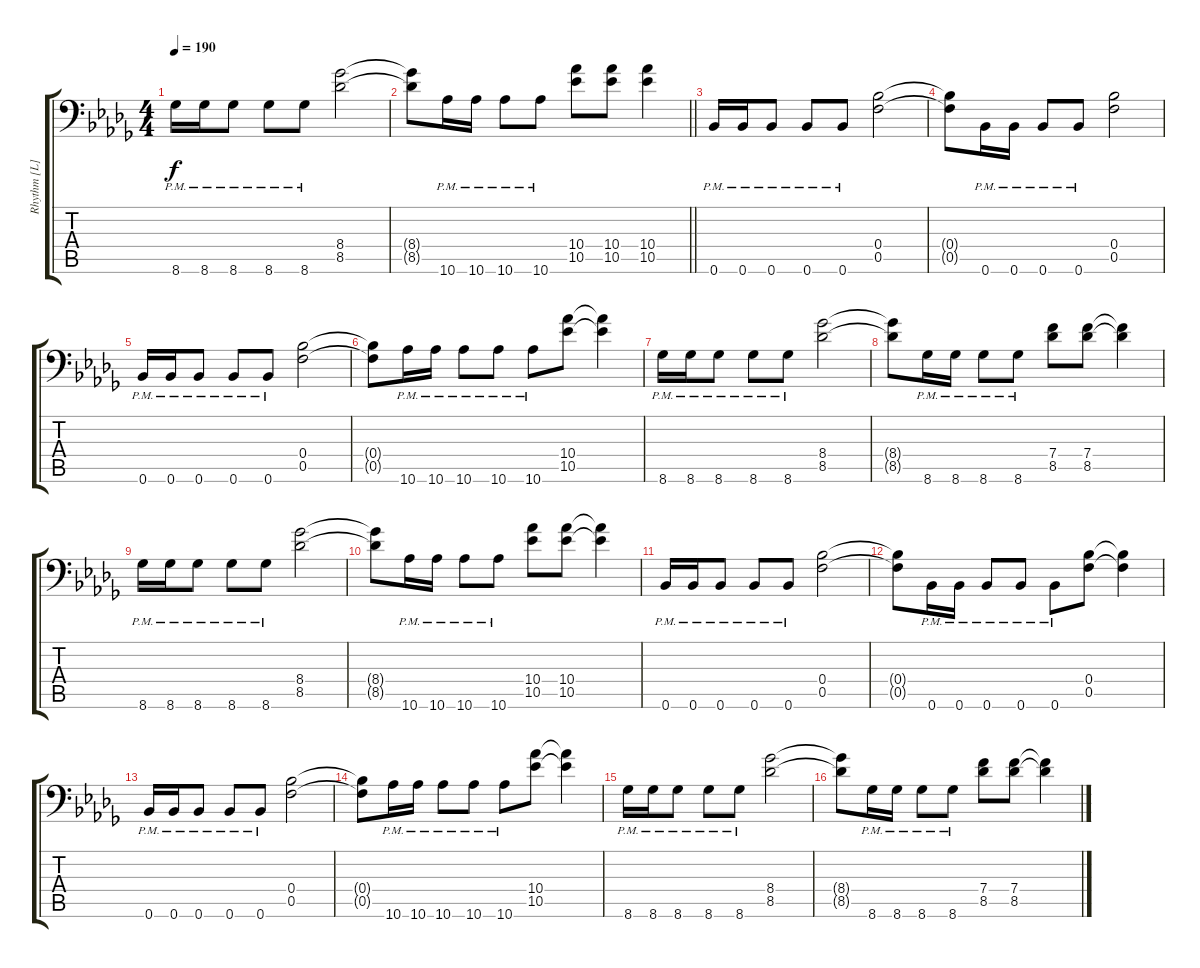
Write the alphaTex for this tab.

\track ("Rhythm [L]" "Rhythm [L]") {instrument distortionguitar}
\staff {score tabs}
\tuning (C4 G3 Eb3 Bb2 F2 Bb1) {hide}
\ts (4 4)
\tempo 190
\clef f4
\ks db
8.6{pm}.16{dy f} 8.6{pm}.16 8.6{pm}.8 8.6{pm}.8 8.6{pm}.8 (8.4 8.5).2 |
\barLineRight lightlight
(8.4{t} 8.5{t}).8 10.6{pm}.16 10.6{pm}.16 10.6{pm}.8 10.6{pm}.8 (10.4 10.5).8 (10.4 10.5).8 (10.4 10.5).4 |
0.6{pm}.16 0.6{pm}.16 0.6{pm}.8 0.6{pm}.8 0.6{pm}.8 (0.4 0.5).2 |
(0.4{t} 0.5{t}).8 0.6{pm}.16 0.6{pm}.16 0.6{pm}.8 0.6{pm}.8 (0.4 0.5).2 |
0.6{pm}.16 0.6{pm}.16 0.6{pm}.8 0.6{pm}.8 0.6{pm}.8 (0.4 0.5).2 |
(0.4{t} 0.5{t}).8 10.6{pm}.16 10.6{pm}.16 10.6{pm}.8 10.6{pm}.8 10.6{pm}.8 (10.4 10.5).8 (10.4{t} 10.5{t}).4 |
8.6{pm}.16 8.6{pm}.16 8.6{pm}.8 8.6{pm}.8 8.6{pm}.8 (8.4 8.5).2 |
(8.4{t} 8.5{t}).8 8.6{pm}.16 8.6{pm}.16 8.6{pm}.8 8.6{pm}.8 (7.4 8.5).8 (7.4 8.5).8 (7.4{t} 8.5{t}).4 |
8.6{pm}.16 8.6{pm}.16 8.6{pm}.8 8.6{pm}.8 8.6{pm}.8 (8.4 8.5).2 |
(8.4{t} 8.5{t}).8 10.6{pm}.16 10.6{pm}.16 10.6{pm}.8 10.6{pm}.8 (10.4 10.5).8 (10.4 10.5).8 (10.4{t} 10.5{t}).4 |
0.6{pm}.16 0.6{pm}.16 0.6{pm}.8 0.6{pm}.8 0.6{pm}.8 (0.4 0.5).2 |
(0.4{t} 0.5{t}).8 0.6{pm}.16 0.6{pm}.16 0.6{pm}.8 0.6{pm}.8 0.6{pm}.8 (0.4 0.5).8 (0.4{t} 0.5{t}).4 |
0.6{pm}.16 0.6{pm}.16 0.6{pm}.8 0.6{pm}.8 0.6{pm}.8 (0.4 0.5).2 |
(0.4{t} 0.5{t}).8 10.6{pm}.16 10.6{pm}.16 10.6{pm}.8 10.6{pm}.8 10.6{pm}.8 (10.4 10.5).8 (10.4{t} 10.5{t}).4 |
8.6{pm}.16 8.6{pm}.16 8.6{pm}.8 8.6{pm}.8 8.6{pm}.8 (8.4 8.5).2 |
(8.4{t} 8.5{t}).8 8.6{pm}.16 8.6{pm}.16 8.6{pm}.8 8.6{pm}.8 (7.4 8.5).8 (7.4 8.5).8 (7.4{t} 8.5{t}).4
